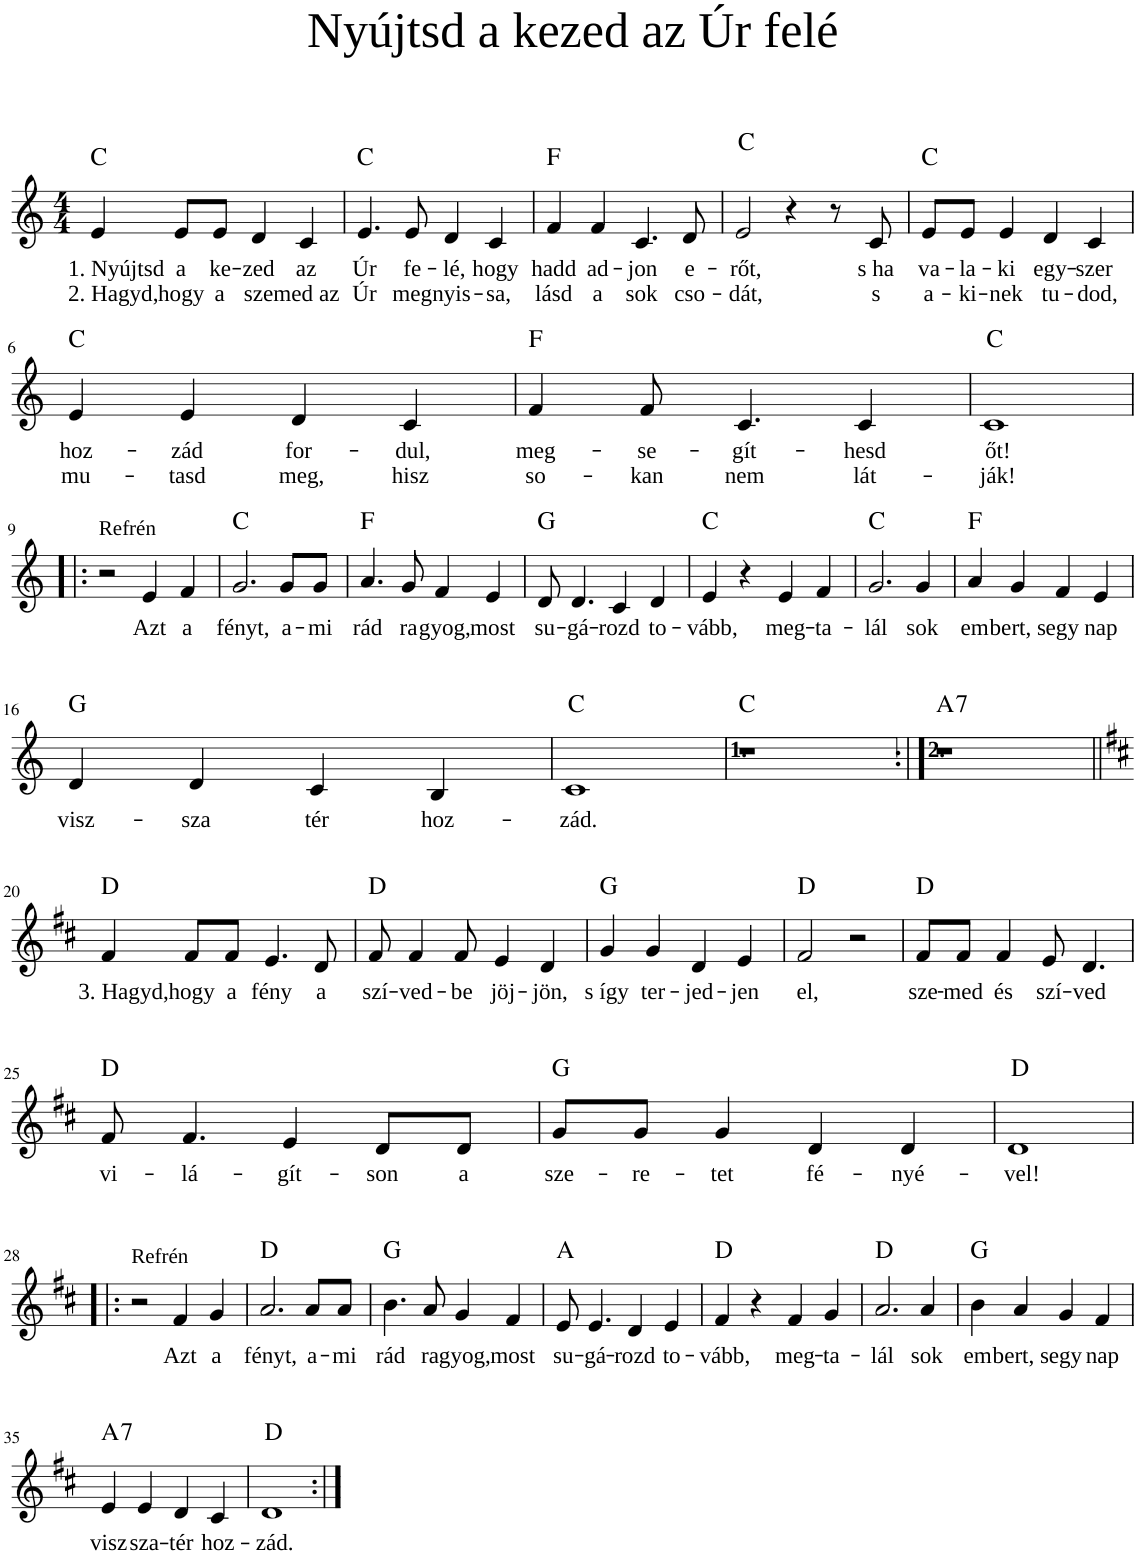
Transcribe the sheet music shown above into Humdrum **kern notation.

**kern	**text	**text	**harte
*part1	*part1	*part1	*part1
*staff1	*staff1	*staff1	*
*I"Voice	*	*	*
*clefG2	*	*	*
*k[]	*	*	*
*M4/4	*	*	*
=1	=1	=1	=1
!	!LO:LY:b	!LO:LY:b	!
4e/	1. Nyújtsd	2. Hagyd,	C:maj
!	!LO:LY:b	!LO:LY:b	!
8e/L	a	hogy	.
!	!LO:LY:b	!LO:LY:b	!
8e/J	ke-	a	.
!	!LO:LY:b	!LO:LY:b	!
4d/	-zed	sze-	.
!	!LO:LY:b	!LO:LY:b	!
4c/	az	-med az	.
=2	=2	=2	=2
!	!LO:LY:b	!LO:LY:b	!
4.e/	Úr	Úr	C:maj
!	!LO:LY:b	!LO:LY:b	!
8e/	fe-	meg-	.
!	!LO:LY:b	!LO:LY:b	!
4d/	-lé,	-nyis-	.
!	!LO:LY:b	!LO:LY:b	!
4c/	hogy	-sa,	.
=3	=3	=3	=3
!	!LO:LY:b	!LO:LY:b	!
4f/	hadd	lásd	F:maj
!	!LO:LY:b	!LO:LY:b	!
4f/	ad-	a	.
!	!LO:LY:b	!LO:LY:b	!
4.c/	-jon	sok	.
!	!LO:LY:b	!LO:LY:b	!
8d/	e-	cso-	.
=4	=4	=4	=4
!	!LO:LY:b	!LO:LY:b	!
2e/	-rőt,	-dát,	C:maj
4r	.	.	.
8r	.	.	.
!	!LO:LY:b	!LO:LY:b	!
8c/	s ha	s	.
=5	=5	=5	=5
!	!LO:LY:b	!LO:LY:b	!
8e/L	va-	a-	C:maj
!	!LO:LY:b	!LO:LY:b	!
8e/J	-la-	-ki-	.
!	!LO:LY:b	!LO:LY:b	!
4e/	-ki	-nek	.
!	!LO:LY:b	!LO:LY:b	!
4d/	egy-	tu-	.
!	!LO:LY:b	!LO:LY:b	!
4c/	-szer	-dod,	.
!!LO:LB:g=z
=6	=6	=6	=6
!	!LO:LY:b	!LO:LY:b	!
4e/	hoz-	mu-	C:maj
!	!LO:LY:b	!LO:LY:b	!
4e/	-zád	-tasd	.
!	!LO:LY:b	!LO:LY:b	!
4d/	for-	meg,	.
!	!LO:LY:b	!LO:LY:b	!
4c/	-dul,	hisz	.
=7	=7	=7	=7
!	!LO:LY:b	!LO:LY:b	!
4f/	meg-	so-	F:maj
!	!LO:LY:b	!LO:LY:b	!
8f/	-se-	-kan	.
!	!LO:LY:b	!LO:LY:b	!
4.c/	-gít-	nem	.
!	!LO:LY:b	!LO:LY:b	!
4c/	-hesd	lát-	.
=8	=8	=8	=8
!	!LO:LY:b	!LO:LY:b	!
1c	őt!	-ják!	C:maj
!!LO:LB:g=z
=9!|:	=9!|:	=9!|:	=9!|:
!LO:TX:a:t=Refrén	!	!	!
2r	.	.	.
!	!LO:LY:b	!	!
4e/	Azt	.	.
!	!LO:LY:b	!	!
4f/	a	.	.
=10	=10	=10	=10
!	!LO:LY:b	!	!
2.g/	fényt,	.	C:maj
!	!LO:LY:b	!	!
8g/L	a-	.	.
!	!LO:LY:b	!	!
8g/J	-mi	.	.
=11	=11	=11	=11
!	!LO:LY:b	!	!
4.a/	rád	.	F:maj
!	!LO:LY:b	!	!
8g/	ra-	.	.
!	!LO:LY:b	!	!
4f/	-gyog,	.	.
!	!LO:LY:b	!	!
4e/	most	.	.
=12	=12	=12	=12
!	!LO:LY:b	!	!
8d/	su-	.	G:maj
!	!LO:LY:b	!	!
4.d/	-gá-	.	.
!	!LO:LY:b	!	!
4c/	-rozd	.	.
!	!LO:LY:b	!	!
4d/	to-	.	.
=13	=13	=13	=13
!	!LO:LY:b	!	!
4e/	-vább,	.	C:maj
4r	.	.	.
!	!LO:LY:b	!	!
4e/	meg-	.	.
!	!LO:LY:b	!	!
4f/	-ta-	.	.
=14	=14	=14	=14
!	!LO:LY:b	!	!
2.g/	-lál	.	C:maj
!	!LO:LY:b	!	!
4g/	sok	.	.
=15	=15	=15	=15
!	!LO:LY:b	!	!
4a/	em-	.	F:maj
!	!LO:LY:b	!	!
4g/	-bert, s	.	.
!	!LO:LY:b	!	!
4f/	egy	.	.
!	!LO:LY:b	!	!
4e/	nap	.	.
!!LO:LB:g=z
=16	=16	=16	=16
!	!LO:LY:b	!	!
4d/	visz-	.	G:maj
!	!LO:LY:b	!	!
4d/	-sza	.	.
!	!LO:LY:b	!	!
4c/	tér	.	.
!	!LO:LY:b	!	!
4B/	hoz-	.	.
=17	=17	=17	=17
!	!LO:LY:b	!	!
1c	-zád.	.	C:maj
=18	=18	=18	=18
1r	.	.	C:maj
=19:|!	=19:|!	=19:|!	=19:|!
!	!	!	!LO:H:kt=7
1r	.	.	A:7
!!LO:LB:g=z
=20||	=20||	=20||	=20||
*k[f#c#]	*	*	*
!	!LO:LY:b	!	!
4f#/	3. Hagyd,	.	D:maj
!	!LO:LY:b	!	!
8f#/L	hogy	.	.
!	!LO:LY:b	!	!
8f#/J	a	.	.
!	!LO:LY:b	!	!
4.e/	fény	.	.
!	!LO:LY:b	!	!
8d/	a	.	.
=21	=21	=21	=21
!	!LO:LY:b	!	!
8f#/	szí-	.	D:maj
!	!LO:LY:b	!	!
4f#/	-ved-	.	.
!	!LO:LY:b	!	!
8f#/	-be	.	.
!	!LO:LY:b	!	!
4e/	jöj-	.	.
!	!LO:LY:b	!	!
4d/	-jön,	.	.
=22	=22	=22	=22
!	!LO:LY:b	!	!
4g/	s így	.	G:maj
!	!LO:LY:b	!	!
4g/	ter-	.	.
!	!LO:LY:b	!	!
4d/	-jed-	.	.
!	!LO:LY:b	!	!
4e/	-jen	.	.
=23	=23	=23	=23
!	!LO:LY:b	!	!
2f#/	el,	.	D:maj
2r	.	.	.
=24	=24	=24	=24
!	!LO:LY:b	!	!
8f#/L	sze-	.	D:maj
!	!LO:LY:b	!	!
8f#/J	-med	.	.
!	!LO:LY:b	!	!
4f#/	és	.	.
!	!LO:LY:b	!	!
8e/	szí-	.	.
!	!LO:LY:b	!	!
4.d/	-ved	.	.
!!LO:LB:g=z
=25	=25	=25	=25
!	!LO:LY:b	!	!
8f#/	vi-	.	D:maj
!	!LO:LY:b	!	!
4.f#/	-lá-	.	.
!	!LO:LY:b	!	!
4e/	-gít-	.	.
!	!LO:LY:b	!	!
8d/L	-son	.	.
!	!LO:LY:b	!	!
8d/J	a	.	.
=26	=26	=26	=26
!	!LO:LY:b	!	!
8g/L	sze-	.	G:maj
!	!LO:LY:b	!	!
8g/J	-re-	.	.
!	!LO:LY:b	!	!
4g/	-tet	.	.
!	!LO:LY:b	!	!
4d/	fé-	.	.
!	!LO:LY:b	!	!
4d/	-nyé-	.	.
=27	=27	=27	=27
!	!LO:LY:b	!	!
1d	-vel!	.	D:maj
!!LO:LB:g=z
=28!|:	=28!|:	=28!|:	=28!|:
!LO:TX:a:t=Refrén	!	!	!
2r	.	.	.
!	!LO:LY:b	!	!
4f#/	Azt	.	.
!	!LO:LY:b	!	!
4g/	a	.	.
=29	=29	=29	=29
!	!LO:LY:b	!	!
2.a/	fényt,	.	D:maj
!	!LO:LY:b	!	!
8a/L	a-	.	.
!	!LO:LY:b	!	!
8a/J	-mi	.	.
=30	=30	=30	=30
!	!LO:LY:b	!	!
4.b\	rád	.	G:maj
!	!LO:LY:b	!	!
8a/	ra-	.	.
!	!LO:LY:b	!	!
4g/	-gyog,	.	.
!	!LO:LY:b	!	!
4f#/	most	.	.
=31	=31	=31	=31
!	!LO:LY:b	!	!
8e/	su-	.	A:maj
!	!LO:LY:b	!	!
4.e/	-gá-	.	.
!	!LO:LY:b	!	!
4d/	-rozd	.	.
!	!LO:LY:b	!	!
4e/	to-	.	.
=32	=32	=32	=32
!	!LO:LY:b	!	!
4f#/	-vább,	.	D:maj
4r	.	.	.
!	!LO:LY:b	!	!
4f#/	meg-	.	.
!	!LO:LY:b	!	!
4g/	-ta-	.	.
=33	=33	=33	=33
!	!LO:LY:b	!	!
2.a/	-lál	.	D:maj
!	!LO:LY:b	!	!
4a/	sok	.	.
=34	=34	=34	=34
!	!LO:LY:b	!	!
4b\	em-	.	G:maj
!	!LO:LY:b	!	!
4a/	-bert, s	.	.
!	!LO:LY:b	!	!
4g/	egy	.	.
!	!LO:LY:b	!	!
4f#/	nap	.	.
!!LO:LB:g=z
=35	=35	=35	=35
!	!LO:LY:b	!	!LO:H:kt=7
4e/	visz-	.	A:7
!	!LO:LY:b	!	!
4e/	-sza-	.	.
!	!LO:LY:b	!	!
4d/	-tér	.	.
!	!LO:LY:b	!	!
4c#/	hoz-	.	.
=36	=36	=36	=36
!	!LO:LY:b	!	!
1d	-zád.	.	D:maj
=:|!	=:|!	=:|!	=:|!
*-	*-	*-	*-
